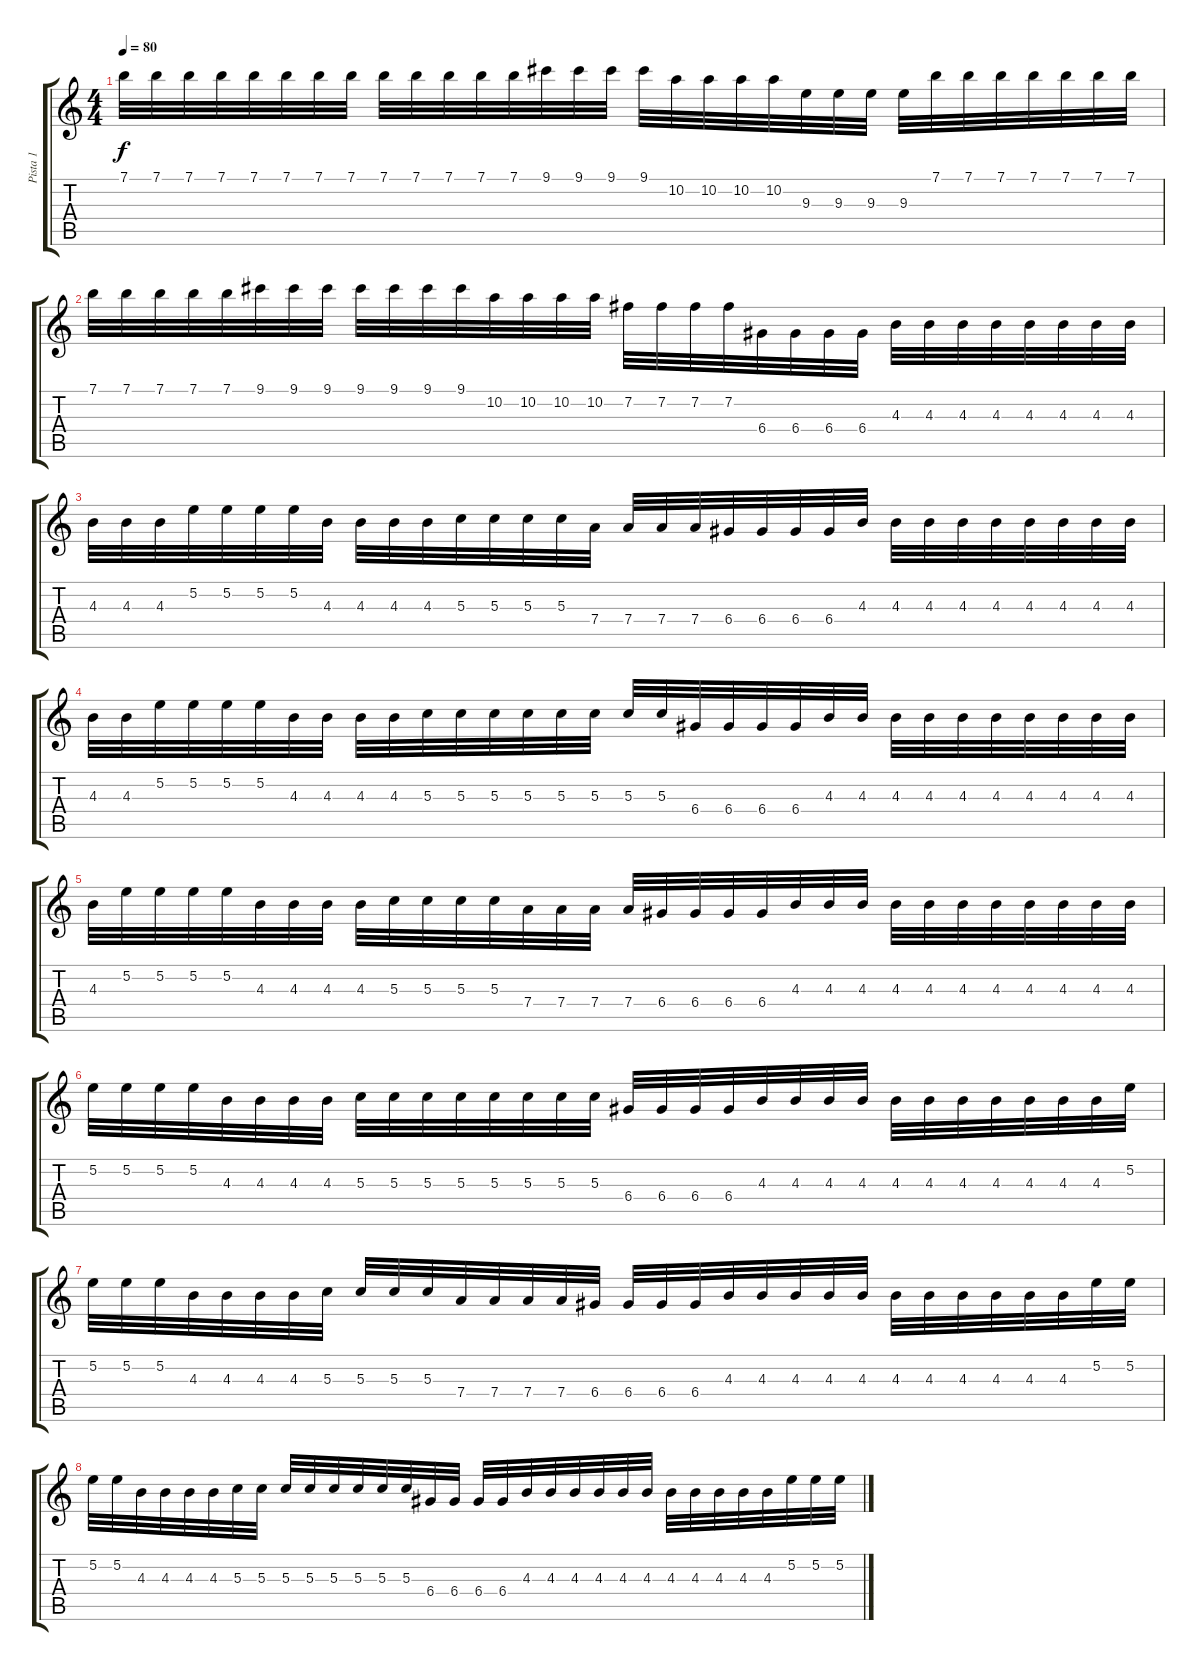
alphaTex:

\track ("Pista 1" "Pista 1") {instrument distortionguitar}
\staff {score tabs}
\tuning (E4 B3 G3 D3 A2 E2) {hide}
\ts (4 4)
\tempo 80
\clef g2
\ks c
7.1.32{dy f} 7.1.32 7.1.32 7.1.32 7.1.32 7.1.32 7.1.32 7.1.32 7.1.32 7.1.32 7.1.32 7.1.32 7.1.32 9.1.32 9.1.32 9.1.32 9.1.32 10.2.32 10.2.32 10.2.32 10.2.32 9.3.32 9.3.32 9.3.32 9.3.32 7.1.32 7.1.32 7.1.32 7.1.32 7.1.32 7.1.32 7.1.32 |
7.1.32 7.1.32 7.1.32 7.1.32 7.1.32 9.1.32 9.1.32 9.1.32 9.1.32 9.1.32 9.1.32 9.1.32 10.2.32 10.2.32 10.2.32 10.2.32 7.2.32 7.2.32 7.2.32 7.2.32 6.4.32 6.4.32 6.4.32 6.4.32 4.3.32 4.3.32 4.3.32 4.3.32 4.3.32 4.3.32 4.3.32 4.3.32 |
4.3.32 4.3.32 4.3.32 5.2.32 5.2.32 5.2.32 5.2.32 4.3.32 4.3.32 4.3.32 4.3.32 5.3.32 5.3.32 5.3.32 5.3.32 7.4.32 7.4.32 7.4.32 7.4.32 6.4.32 6.4.32 6.4.32 6.4.32 4.3.32 4.3.32 4.3.32 4.3.32 4.3.32 4.3.32 4.3.32 4.3.32 4.3.32 |
4.3.32 4.3.32 5.2.32 5.2.32 5.2.32 5.2.32 4.3.32 4.3.32 4.3.32 4.3.32 5.3.32 5.3.32 5.3.32 5.3.32 5.3.32 5.3.32 5.3.32 5.3.32 6.4.32 6.4.32 6.4.32 6.4.32 4.3.32 4.3.32 4.3.32 4.3.32 4.3.32 4.3.32 4.3.32 4.3.32 4.3.32 4.3.32 |
4.3.32 5.2.32 5.2.32 5.2.32 5.2.32 4.3.32 4.3.32 4.3.32 4.3.32 5.3.32 5.3.32 5.3.32 5.3.32 7.4.32 7.4.32 7.4.32 7.4.32 6.4.32 6.4.32 6.4.32 6.4.32 4.3.32 4.3.32 4.3.32 4.3.32 4.3.32 4.3.32 4.3.32 4.3.32 4.3.32 4.3.32 4.3.32 |
5.2.32 5.2.32 5.2.32 5.2.32 4.3.32 4.3.32 4.3.32 4.3.32 5.3.32 5.3.32 5.3.32 5.3.32 5.3.32 5.3.32 5.3.32 5.3.32 6.4.32 6.4.32 6.4.32 6.4.32 4.3.32 4.3.32 4.3.32 4.3.32 4.3.32 4.3.32 4.3.32 4.3.32 4.3.32 4.3.32 4.3.32 5.2.32 |
5.2.32 5.2.32 5.2.32 4.3.32 4.3.32 4.3.32 4.3.32 5.3.32 5.3.32 5.3.32 5.3.32 7.4.32 7.4.32 7.4.32 7.4.32 6.4.32 6.4.32 6.4.32 6.4.32 4.3.32 4.3.32 4.3.32 4.3.32 4.3.32 4.3.32 4.3.32 4.3.32 4.3.32 4.3.32 4.3.32 5.2.32 5.2.32 |
5.2.32 5.2.32 4.3.32 4.3.32 4.3.32 4.3.32 5.3.32 5.3.32 5.3.32 5.3.32 5.3.32 5.3.32 5.3.32 5.3.32 6.4.32 6.4.32 6.4.32 6.4.32 4.3.32 4.3.32 4.3.32 4.3.32 4.3.32 4.3.32 4.3.32 4.3.32 4.3.32 4.3.32 4.3.32 5.2.32 5.2.32 5.2.32
